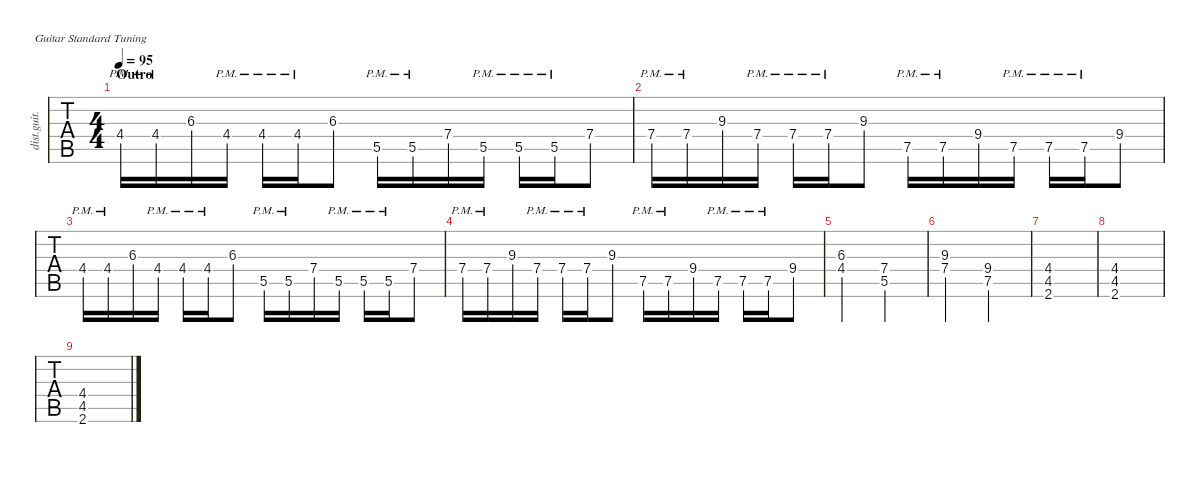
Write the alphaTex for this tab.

\defaultSystemsLayout 4
\hideDynamics
\bracketExtendMode nobrackets
\otherSystemsTrackNameOrientation horizontal
\track ("Distortion Guitar" "dist.guit.") {instrument distortionguitar}
\staff {tabs}
\tuning (E4 B3 G3 D3 A2 E2)
\ts (4 4)
\section ("" "Outro")
\tempo 95
\clef g2
\ks c
4.4{pm acc #}.16{dy mf} 4.4{pm acc #}.16 6.3{acc #}.16 4.4{pm acc #}.16 4.4{pm acc #}.16 4.4{pm acc #}.16 6.3{acc #}.8 5.5{pm}.16 5.5{pm}.16 7.4.16 5.5{pm}.16 5.5{pm}.16 5.5{pm}.16 7.4.8 |
7.4{pm}.16 7.4{pm}.16 9.3.16 7.4{pm}.16 7.4{pm}.16 7.4{pm}.16 9.3.8 7.5{pm}.16 7.5{pm}.16 9.4.16 7.5{pm}.16 7.5{pm}.16 7.5{pm}.16 9.4.8 |
4.4{pm acc #}.16 4.4{pm acc #}.16 6.3{acc #}.16 4.4{pm acc #}.16 4.4{pm acc #}.16 4.4{pm acc #}.16 6.3{acc #}.8 5.5{pm}.16 5.5{pm}.16 7.4.16 5.5{pm}.16 5.5{pm}.16 5.5{pm}.16 7.4.8 |
7.4{pm}.16 7.4{pm}.16 9.3.16 7.4{pm}.16 7.4{pm}.16 7.4{pm}.16 9.3.8 7.5{pm}.16 7.5{pm}.16 9.4.16 7.5{pm}.16 7.5{pm}.16 7.5{pm}.16 9.4.8 |
(4.4{acc #} 6.3{acc #}).2 (5.5 7.4).2 |
(7.4 9.3).2 (7.5 9.4).2 |
(2.6{acc #} 4.5{acc #} 4.4{acc #}).1 |
(2.6{acc #} 4.5{acc #} 4.4{acc #}).1 |
(4.4{acc #} 4.5{acc #} 2.6{acc #}).1
